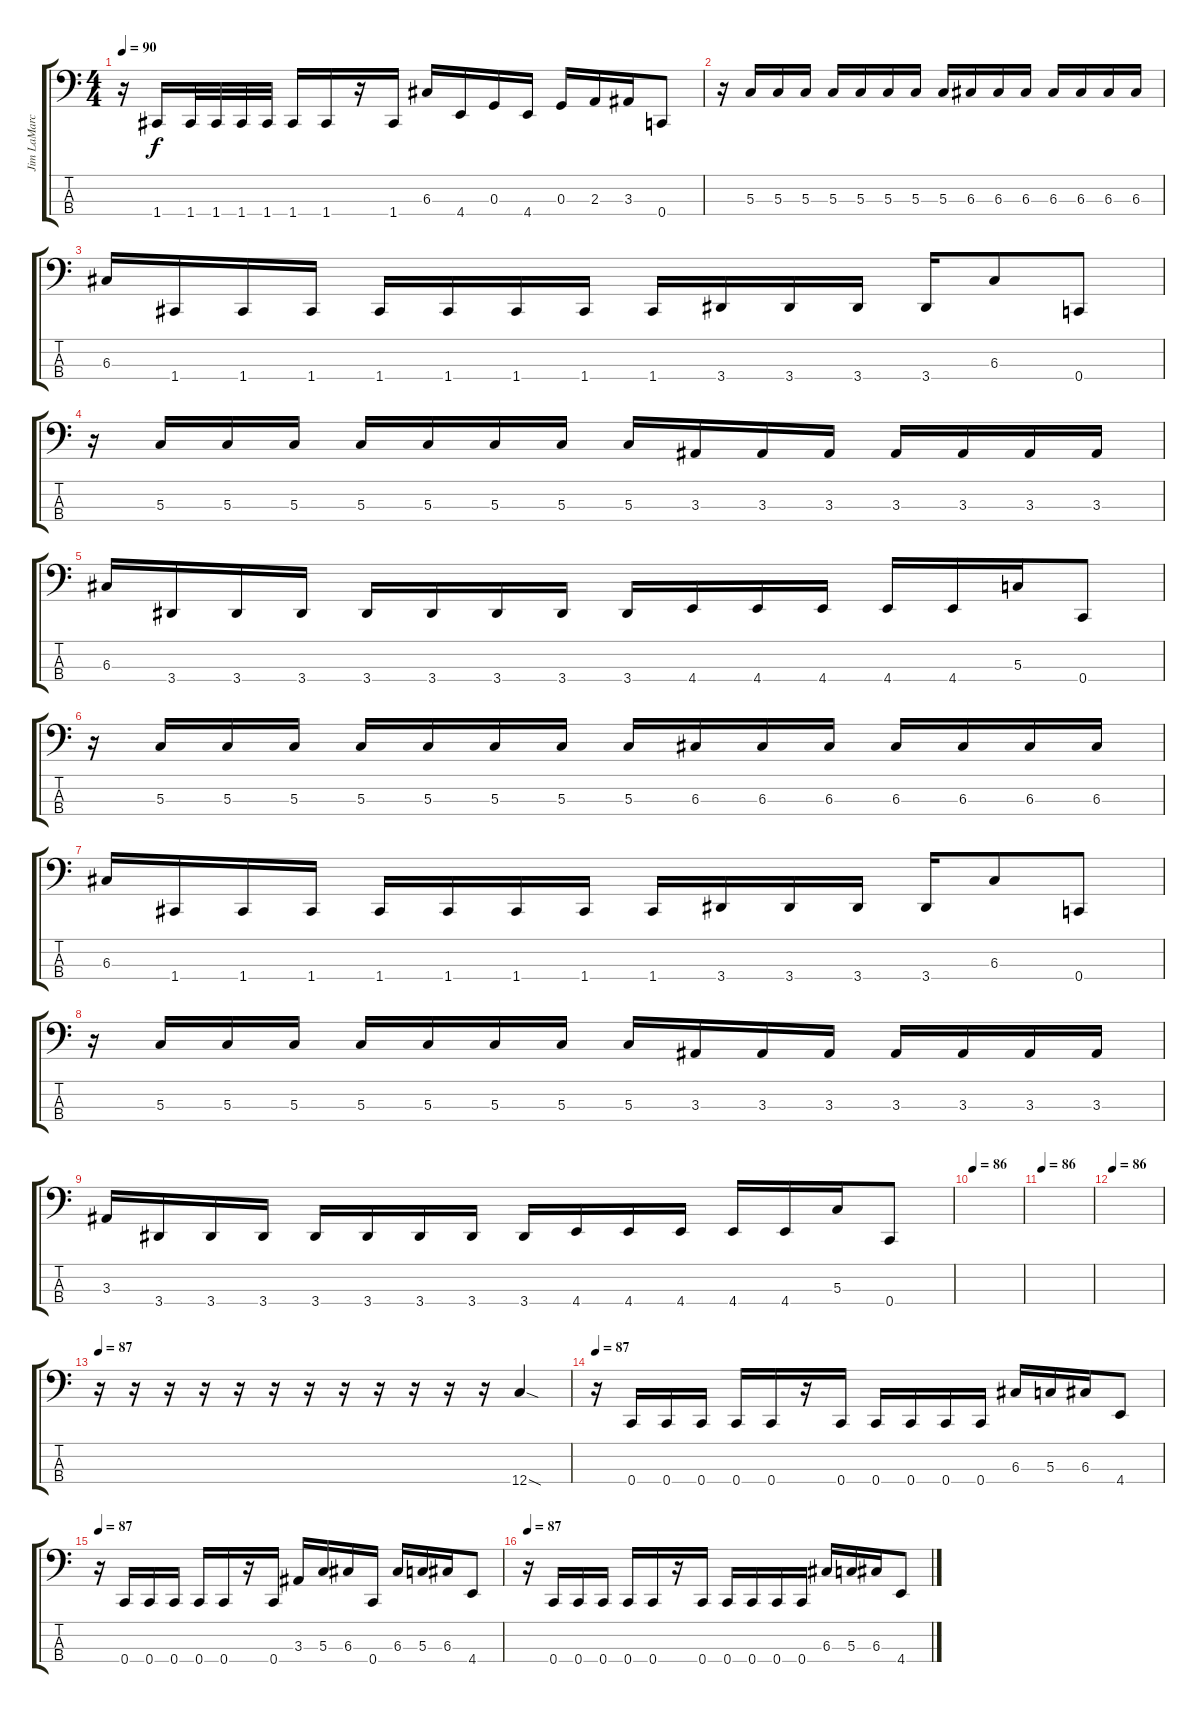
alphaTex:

\track ("Jim LaMarca" "Jim LaMarc") {instrument electricbasspick}
\staff {score tabs}
\tuning (F2 C2 G1 C1) {hide}
\ts (4 4)
\tempo 90
\clef f4
\ks c
r.16{dy f} 1.4.16 1.4.32 1.4.32 1.4.32 1.4.32 1.4.16 1.4.16 r.16 1.4.16 6.3.16 4.4.16 0.3.16 4.4.16 0.3.16 2.3.16 3.3.16 0.4.8 |
r.16 5.3.16 5.3.16 5.3.16 5.3.16 5.3.16 5.3.16 5.3.16 5.3.16 6.3.16 6.3.16 6.3.16 6.3.16 6.3.16 6.3.16 6.3.16 |
6.3.16 1.4.16 1.4.16 1.4.16 1.4.16 1.4.16 1.4.16 1.4.16 1.4.16 3.4.16 3.4.16 3.4.16 3.4.16 6.3.8 0.4.8 |
r.16 5.3.16 5.3.16 5.3.16 5.3.16 5.3.16 5.3.16 5.3.16 5.3.16 3.3.16 3.3.16 3.3.16 3.3.16 3.3.16 3.3.16 3.3.16 |
6.3.16 3.4.16 3.4.16 3.4.16 3.4.16 3.4.16 3.4.16 3.4.16 3.4.16 4.4.16 4.4.16 4.4.16 4.4.16 4.4.16 5.3.16 0.4.8 |
r.16 5.3.16 5.3.16 5.3.16 5.3.16 5.3.16 5.3.16 5.3.16 5.3.16 6.3.16 6.3.16 6.3.16 6.3.16 6.3.16 6.3.16 6.3.16 |
6.3.16 1.4.16 1.4.16 1.4.16 1.4.16 1.4.16 1.4.16 1.4.16 1.4.16 3.4.16 3.4.16 3.4.16 3.4.16 6.3.8 0.4.8 |
r.16 5.3.16 5.3.16 5.3.16 5.3.16 5.3.16 5.3.16 5.3.16 5.3.16 3.3.16 3.3.16 3.3.16 3.3.16 3.3.16 3.3.16 3.3.16 |
3.3.16 3.4.16 3.4.16 3.4.16 3.4.16 3.4.16 3.4.16 3.4.16 3.4.16 4.4.16 4.4.16 4.4.16 4.4.16 4.4.16 5.3.16 0.4.8 |
\tempo 86
|
\tempo 86
|
\tempo 86
|
\tempo 86
\tempo 87
r.16 r.16 r.16 r.16 r.16 r.16 r.16 r.16 r.16 r.16 r.16 r.16 12.4{sod}.4 |
\tempo 86
\tempo 87
r.16 0.4.16 0.4.16 0.4.16 0.4.16 0.4.16 r.16 0.4.16 0.4.16 0.4.16 0.4.16 0.4.16 6.3.16 5.3.16 6.3.16 4.4.8 |
\tempo 86
\tempo 87
r.16 0.4.16 0.4.16 0.4.16 0.4.16 0.4.16 r.16 0.4.16 3.3.16 5.3.16 6.3.16 0.4.16 6.3.16 5.3.16 6.3.16 4.4.8 |
\tempo 86
\tempo 87
r.16 0.4.16 0.4.16 0.4.16 0.4.16 0.4.16 r.16 0.4.16 0.4.16 0.4.16 0.4.16 0.4.16 6.3.16 5.3.16 6.3.16 4.4.8
